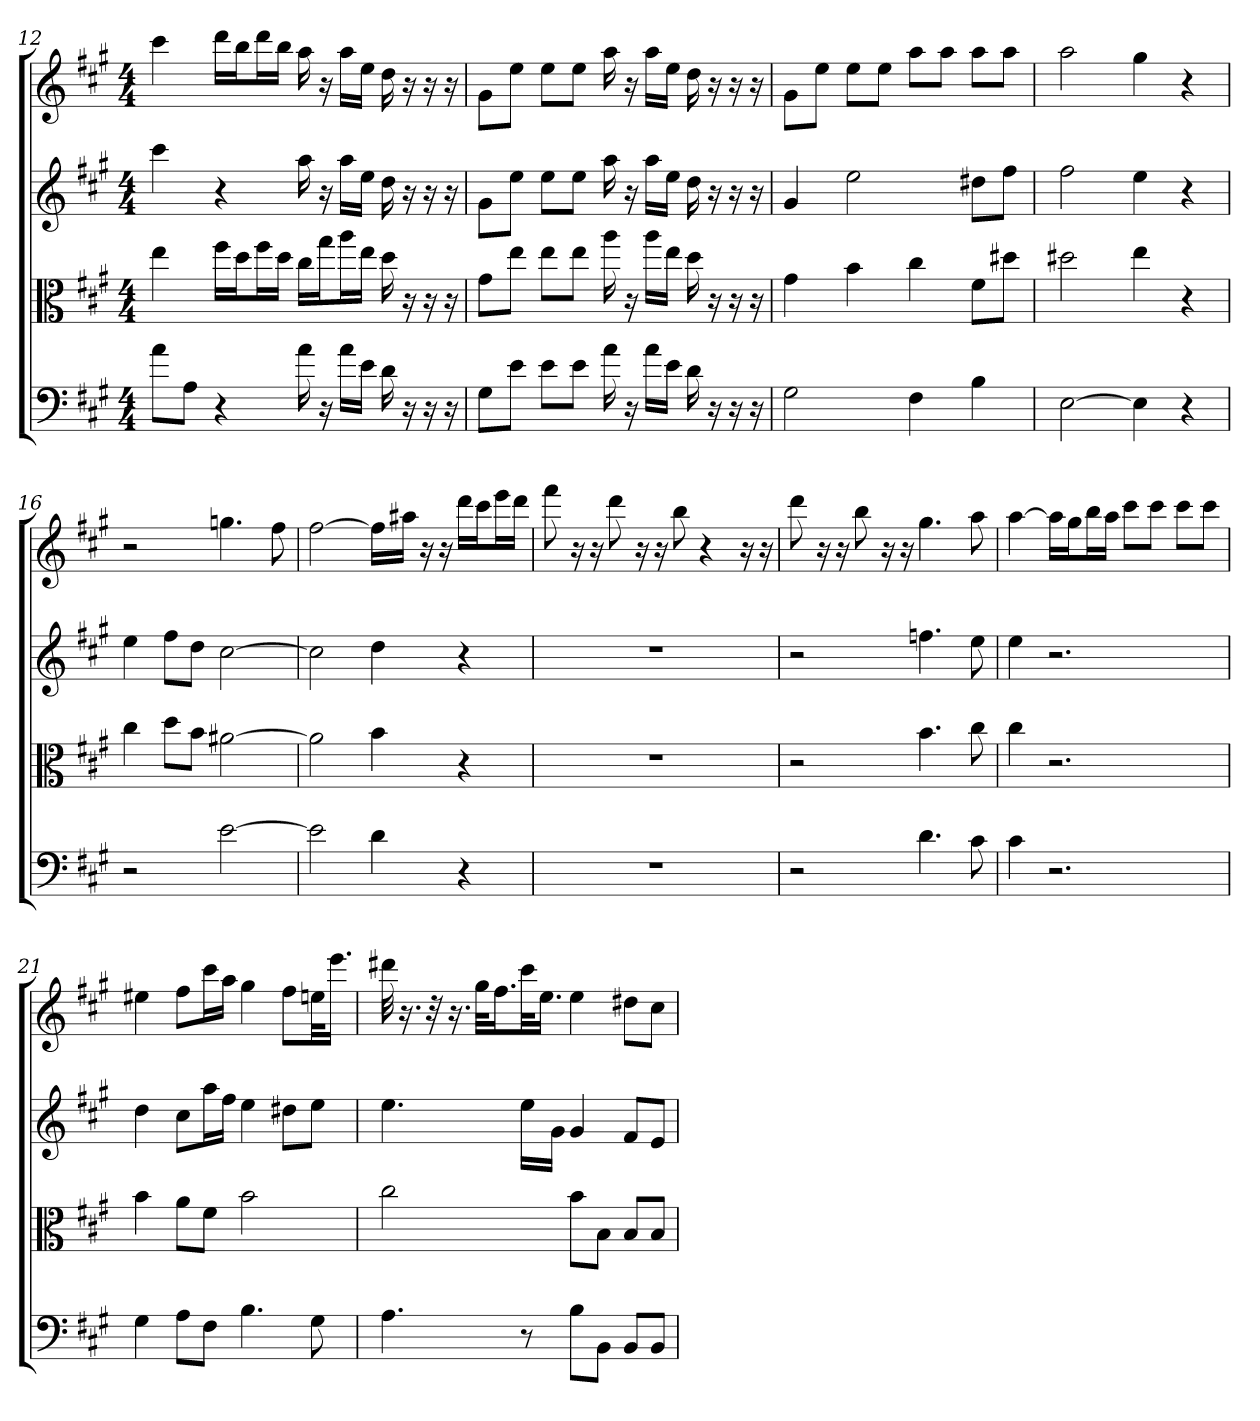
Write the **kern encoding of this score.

**kern	**kern	**kern	**kern
*part4	*part3	*part2	*part1
*staff4	*staff3	*staff2	*staff1
*clefF4	*clefC3	*clefG2	*clefG2
*k[f#c#g#]	*k[f#c#g#]	*k[f#c#g#]	*k[f#c#g#]
*A:	*A:	*A:	*A:
*M4/4	*M4/4	*M4/4	*M4/4
=12	=12	=12	=12
8a\L	4ee	4ccc#	4ccc#
8A\J	.	.	.
4r	16ff#\LL	4r	16ddd\LL
.	16dd\J	.	16bb\J
.	16ff#\L	.	16ddd\L
.	16dd\JJ	.	16bb\JJ
16a	16cc#\LL	16aa	16aa
16r	16gg#\J	16r	16r
16a\LL	16aa\L	16aa\LL	16aa\LL
16e\JJ	16ee\JJ	16ee\JJ	16ee\JJ
16d	16dd	16dd	16dd
16r	16r	16r	16r
16r	16r	16r	16r
16r	16r	16r	16r
=13	=13	=13	=13
8G#\L	8g#\L	8g#\L	8g#\L
8e\J	8ee\J	8ee\J	8ee\J
8e\L	8ee\L	8ee\L	8ee\L
8e\J	8ee\J	8ee\J	8ee\J
16a	16aa	16aa	16aa
16r	16r	16r	16r
16a\LL	16aa\LL	16aa\LL	16aa\LL
16e\JJ	16ee\JJ	16ee\JJ	16ee\JJ
16d	16dd	16dd	16dd
16r	16r	16r	16r
16r	16r	16r	16r
16r	16r	16r	16r
=14	=14	=14	=14
2G#	4g#	4g#	8g#\L
.	.	.	8ee\J
.	4b	2ee	8ee\L
.	.	.	8ee\J
4F#	4cc#	.	8aa\L
.	.	.	8aa\J
4B	8f#\L	8dd#X\L	8aa\L
.	8dd#X\J	8ff#\J	8aa\J
=15	=15	=15	=15
[2E	2dd#X	2ff#	2aa
4E]	4ee	4ee	4gg#
4r	4r	4r	4r
=16	=16	=16	=16
2r	4cc#	4ee	2r
.	8dd\L	8ff#\L	.
.	8b\J	8dd\J	.
[2e	[2a#X	[2cc#	4.ggn
.	.	.	8ff#
=17	=17	=17	=17
2e]	2a#]	2cc#]	[2ff#
4d	4b	4dd	16ff#\LL]
.	.	.	16aa#X\JJ
.	.	.	16r
.	.	.	16r
4r	4r	4r	16ddd\LL
.	.	.	16ccc#\J
.	.	.	16eee\L
.	.	.	16ddd\JJ
=18	=18	=18	=18
1r	1r	1r	8fff#
.	.	.	16r
.	.	.	16r
.	.	.	8ddd
.	.	.	16r
.	.	.	16r
.	.	.	8bb
.	.	.	4r
.	.	.	16r
.	.	.	16r
=19	=19	=19	=19
2r	2r	2r	8ddd
.	.	.	16r
.	.	.	16r
.	.	.	8bb
.	.	.	16r
.	.	.	16r
4.d	4.b	4.ffn	4.gg#
8c#	8cc#	8ee	8aa
=20	=20	=20	=20
4c#	4cc#	4ee	[4aa
2.r	2.r	2.r	16aa\LL]
.	.	.	16gg#\J
.	.	.	16bb\L
.	.	.	16aa\JJ
.	.	.	8ccc#\L
.	.	.	8ccc#\J
.	.	.	8ccc#\L
.	.	.	8ccc#\J
=21	=21	=21	=21
4G#	4b	4dd	4ee#X
8A\L	8a\L	8cc#\L	8ff#\L
8F#\J	8f#\J	16aa\L	16ccc#\L
.	.	16ff#\JJ	16aa\JJ
4.B	2b	4ee	4gg#
.	.	8dd#X\L	8ff#\L
8G#	.	8ee\J	32een\KL
.	.	.	16.eee\JJ
=22	=22	=22	=22
4.A	2cc#	4.ee	32ddd#X
.	.	.	16.r
.	.	.	32r
.	.	.	16.r
.	.	.	32gg#\KLL
.	.	.	16.ff#\J
8r	.	16ee\LL	32ccc#\KL
.	.	.	16.ee\JJ
.	.	16g#\JJ	.
8B\L	8b\L	4g#	4ee
8BB\J	8B\J	.	.
8BB/L	8B/L	8f#/L	8dd#X\L
8BB/J	8B/J	8e/J	8cc#\J
=	=	=	=
*-	*-	*-	*-
